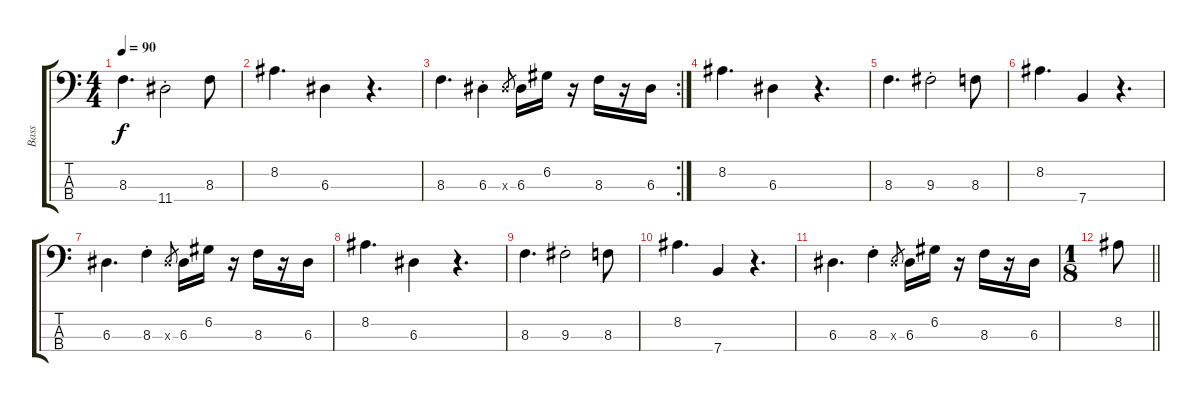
\track ("Bass" "Bass") {instrument electricbassfinger}
\staff {score tabs}
\tuning (G2 D2 A1 E1) {hide}
\ts (4 4)
\tempo 90
\clef f4
\ks c
8.3.4{d dy f} 11.4{st}.2 8.3.8 |
8.2.4{d} 6.3.4 r.4{d} |
\rc 2
8.3.4{d} 6.3{st}.4 6.3{x}.8{gr} 6.3.16 6.2.16 r.16 8.3.16 r.16 6.3.16 |
8.2.4{d} 6.3.4 r.4{d} |
8.3.4{d} 9.3{st}.2 8.3.8 |
8.2.4{d} 7.4.4 r.4{d} |
6.3.4{d} 8.3{st}.4 6.3{x}.8{gr} 6.3.16 6.2.16 r.16 8.3.16 r.16 6.3.16 |
8.2.4{d} 6.3.4 r.4{d} |
8.3.4{d} 9.3{st}.2 8.3.8 |
8.2.4{d} 7.4.4 r.4{d} |
6.3.4{d} 8.3{st}.4 6.3{x}.8{gr} 6.3.16 6.2.16 r.16 8.3.16 r.16 6.3.16 |
\ts (1 8)
\barLineRight lightlight
8.2.8
